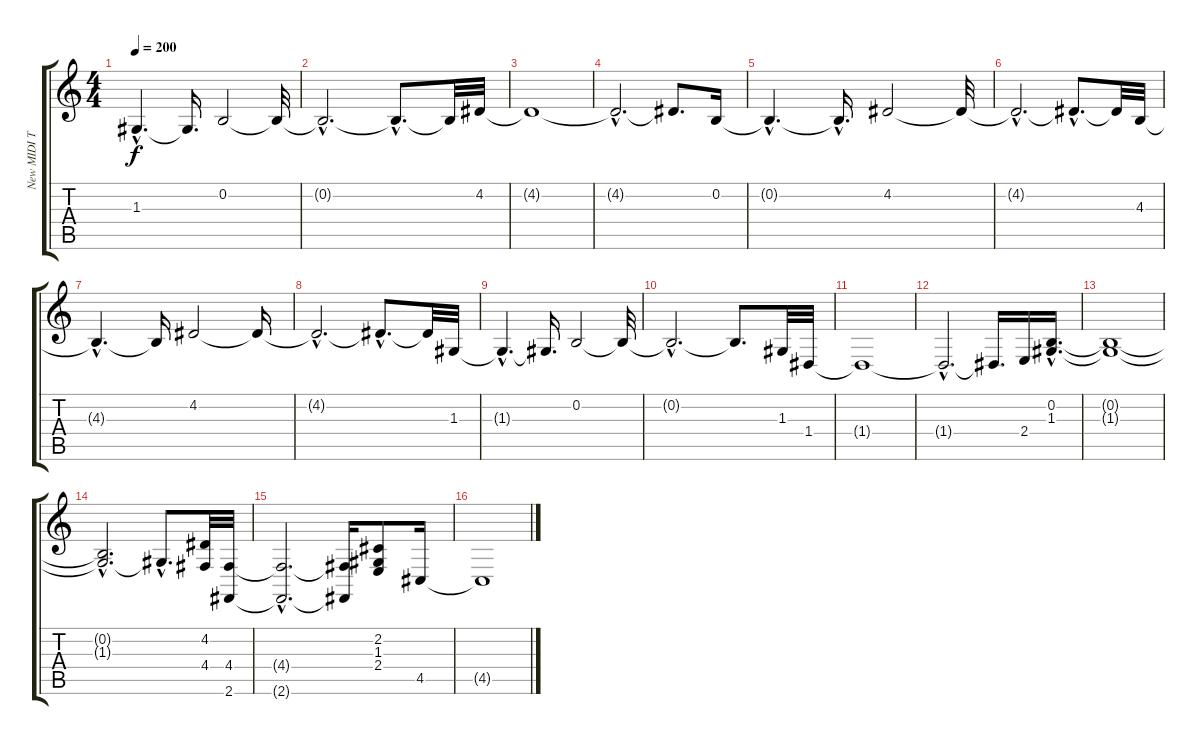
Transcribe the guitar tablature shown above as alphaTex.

\track ("New MIDI Track" "New MIDI T") {instrument choiraahs}
\staff {score tabs}
\tuning (E4 B3 G3 D3 A2 E2) {hide}
\ts (4 4)
\tempo 200
\clef g2
\ks c
1.3{hac t}.4{d dy f} 1.3{t}.16{d} 0.2.2 0.2{t}.32 |
0.2{hac t}.2{d} 0.2{hac t}.8{d} 0.2{t}.32 4.2.32 |
4.2{t}.1 |
4.2{hac t}.2{d} 4.2{t}.8{d} 0.2.16 |
0.2{hac t}.4{d} 0.2{hac t}.16{d} 4.2.2 4.2{t}.32 |
4.2{hac t}.2{d} 4.2{hac t}.8{d} 4.2{t}.32 4.3.32 |
4.3{hac t}.4{d} 4.3{t}.16 4.2.2 4.2{t}.16 |
4.2{hac t}.2{d} 4.2{hac t}.8{d} 4.2{t}.32 1.3.32 |
1.3{hac t}.4{d} 1.3{t}.16{d} 0.2.2 0.2{t}.32 |
0.2{hac t}.2{d} 0.2{t}.8{d} 1.3.32 1.4.32 |
1.4{t}.1 |
1.4{hac t}.2{d} 1.4{t}.16{d} 2.4.16 (0.2{hac} 1.3{hac}).16{d} |
(0.2{t} 1.3{t}).1 |
(0.2{hac t} 1.3{hac t}).2{d} 1.3{hac t}.8{d} (4.2 4.4).32 (4.4 2.6).32 |
(4.4{hac t} 2.6{hac t}).2{d} (4.4{t} 2.6{t}).16 (2.2 1.3 2.4).8 4.5.16 |
4.5{t}.1
